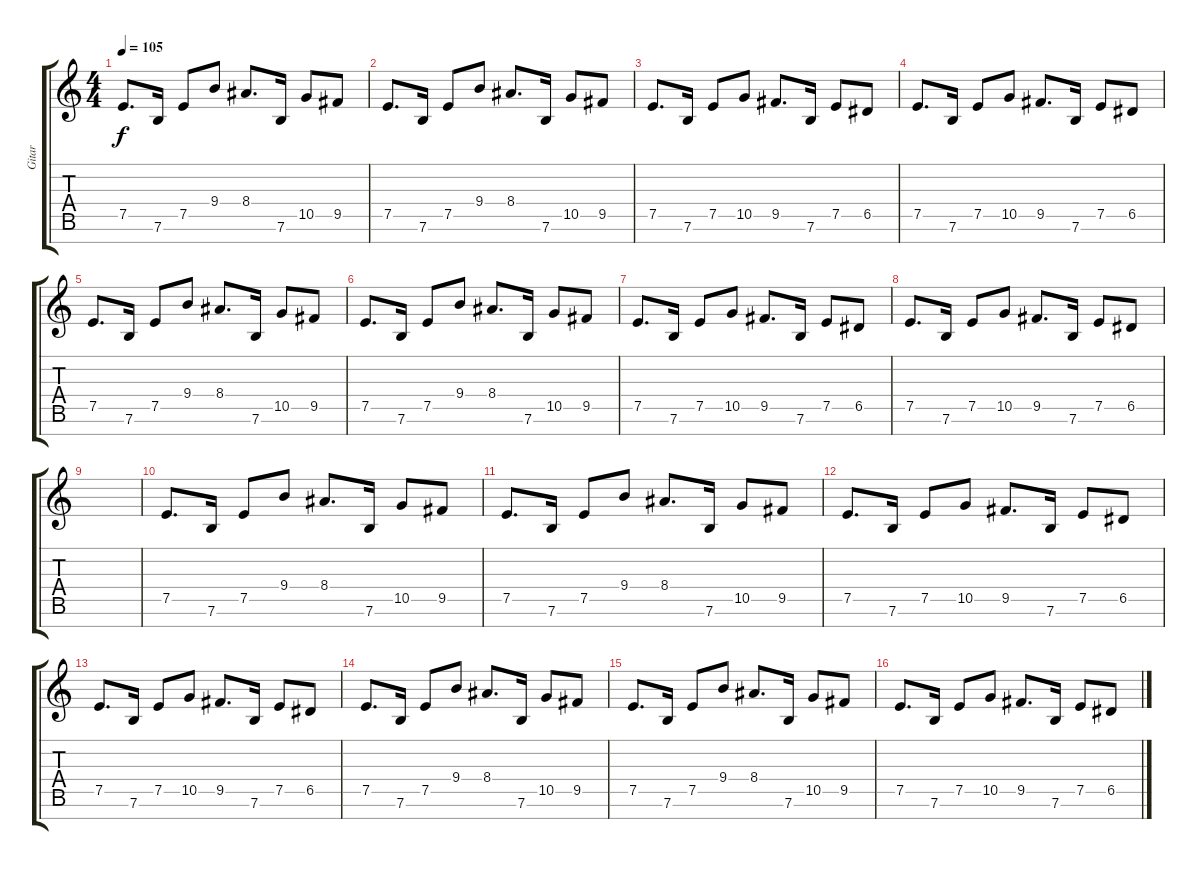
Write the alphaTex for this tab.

\track ("Gitar" "Gitar") {instrument overdrivenguitar}
\staff {score tabs}
\tuning (E4 B3 G3 D3 A2 E2 B1) {hide}
\ts (4 4)
\tempo 105
\clef g2
\ks c
7.5.8{d dy f} 7.6.16 7.5.8 9.4.8 8.4.8{d} 7.6.16 10.5.8 9.5.8 |
7.5.8{d} 7.6.16 7.5.8 9.4.8 8.4.8{d} 7.6.16 10.5.8 9.5.8 |
7.5.8{d} 7.6.16 7.5.8 10.5.8 9.5.8{d} 7.6.16 7.5.8 6.5.8 |
7.5.8{d} 7.6.16 7.5.8 10.5.8 9.5.8{d} 7.6.16 7.5.8 6.5.8 |
7.5.8{d} 7.6.16 7.5.8 9.4.8 8.4.8{d} 7.6.16 10.5.8 9.5.8 |
7.5.8{d} 7.6.16 7.5.8 9.4.8 8.4.8{d} 7.6.16 10.5.8 9.5.8 |
7.5.8{d} 7.6.16 7.5.8 10.5.8 9.5.8{d} 7.6.16 7.5.8 6.5.8 |
7.5.8{d} 7.6.16 7.5.8 10.5.8 9.5.8{d} 7.6.16 7.5.8 6.5.8 |
|
7.5.8{d} 7.6.16 7.5.8 9.4.8 8.4.8{d} 7.6.16 10.5.8 9.5.8 |
7.5.8{d} 7.6.16 7.5.8 9.4.8 8.4.8{d} 7.6.16 10.5.8 9.5.8 |
7.5.8{d} 7.6.16 7.5.8 10.5.8 9.5.8{d} 7.6.16 7.5.8 6.5.8 |
7.5.8{d} 7.6.16 7.5.8 10.5.8 9.5.8{d} 7.6.16 7.5.8 6.5.8 |
7.5.8{d} 7.6.16 7.5.8 9.4.8 8.4.8{d} 7.6.16 10.5.8 9.5.8 |
7.5.8{d} 7.6.16 7.5.8 9.4.8 8.4.8{d} 7.6.16 10.5.8 9.5.8 |
7.5.8{d} 7.6.16 7.5.8 10.5.8 9.5.8{d} 7.6.16 7.5.8 6.5.8
